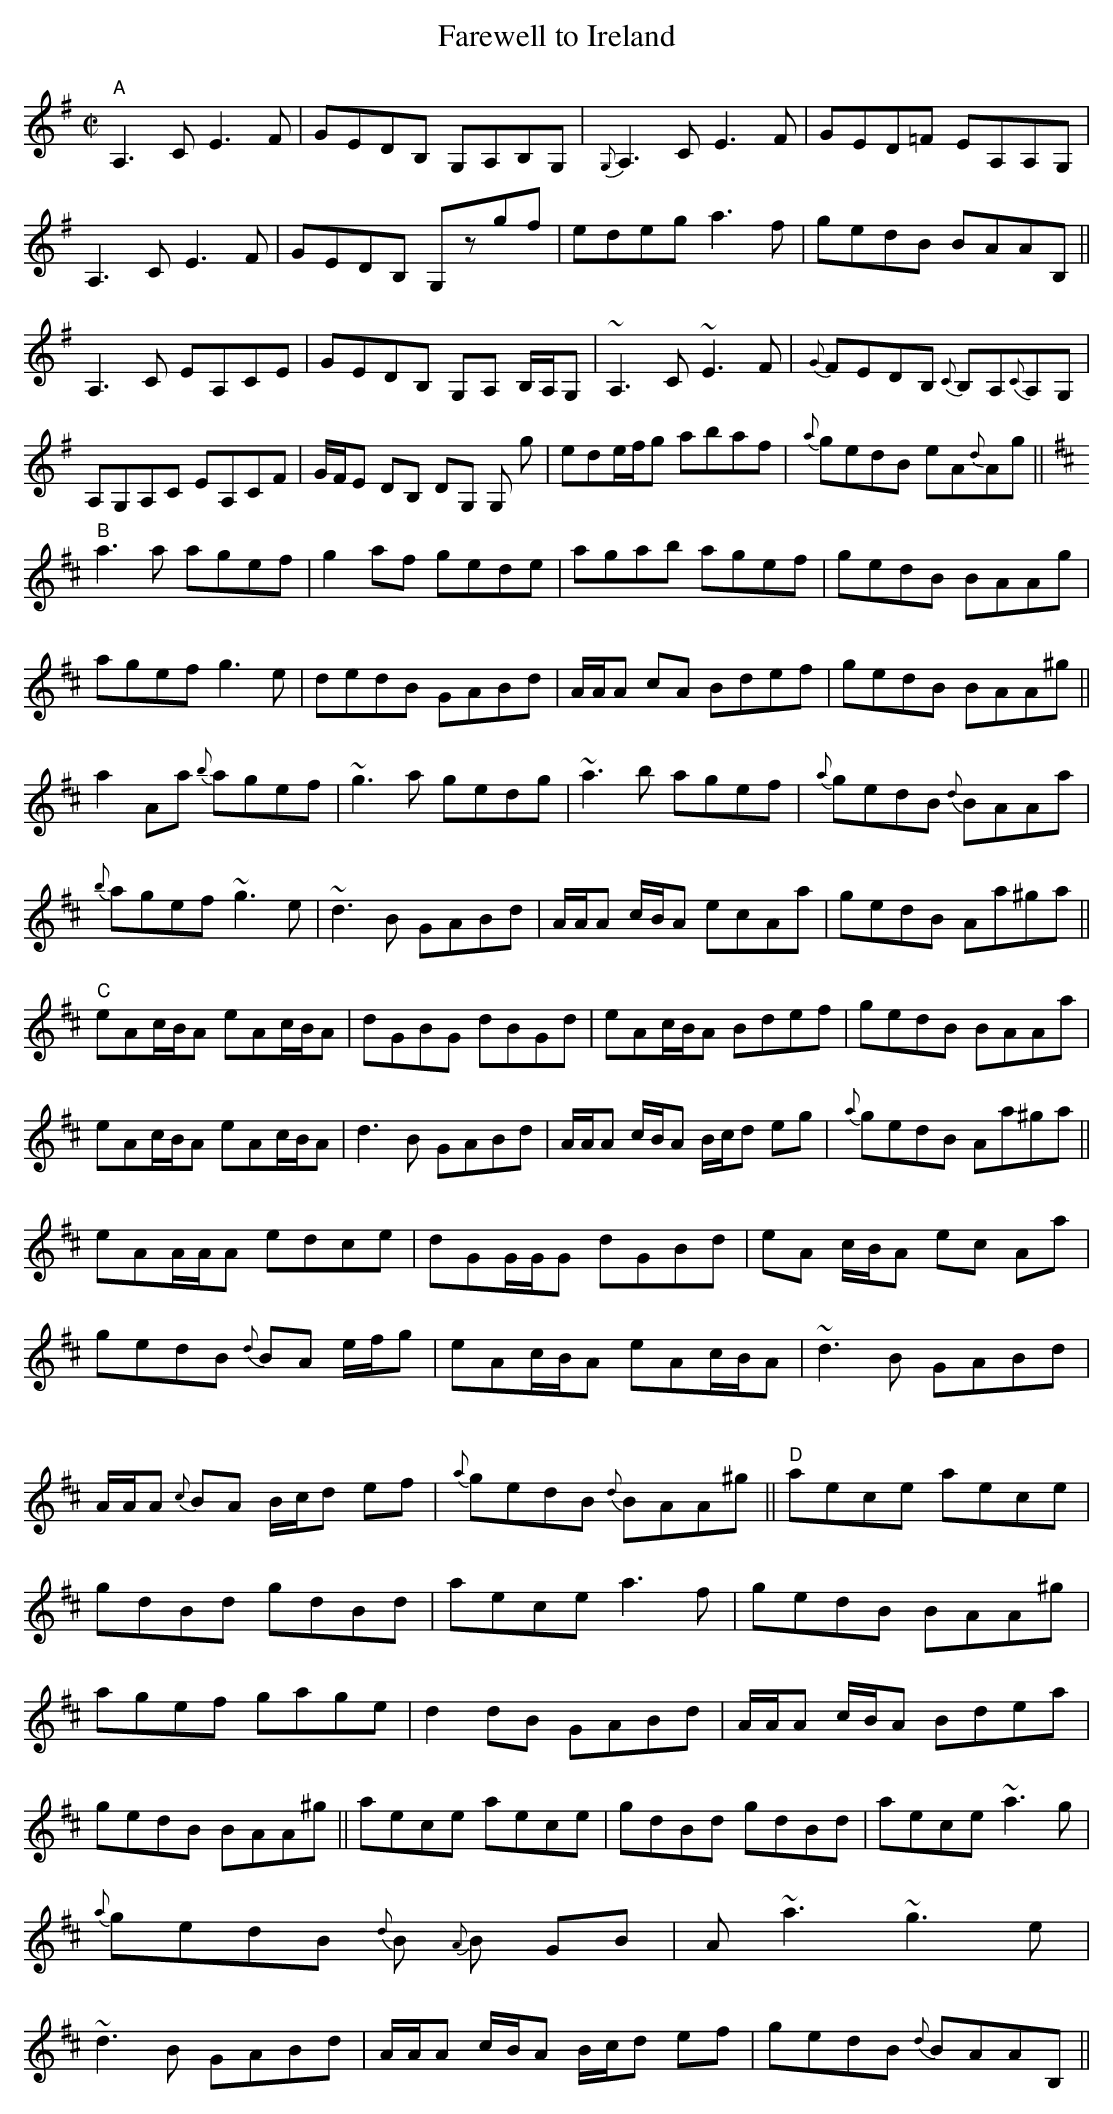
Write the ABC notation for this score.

X:1
T:Farewell to Ireland
M:C|
K:G
"A"A,3C E3F|GEDB, G,A,B,G,|{G,}A,3C E3F|GED=F EA,A,G,|\
A,3C E3F|GEDB, G,zgf|edeg a3f|gedB BAAB,||\
A,3C EA,CE|GEDB, G,A, B,/2A,/2G,|~A,3C ~E3F|{G}FEDB, {C}B,A,{C}A,G,|\
A,G,A,C EA,CF|G/2F/2E DB, DG, G, g|ede/2f/2g abaf|{a}gedB eA{d}Ag||\
K:D
"B"a3 a agef|g2af gede|agab agef|gedB BAAg|\
agef g3e|dedB GABd|A/2A/2A cA Bdef|gedB BAA^g||\
a2 Aa {b}agef|~g3a gedg|~a3b agef|{a}gedB {d}BAAa|\\
{b}agef ~g3e|~d3B GABd|A/2A/2A c/2B/2A ecAa|gedB Aa^ga||\
"C"eAc/2B/2A eAc/2B/2A|dGBG dBGd|eAc/2B/2A Bdef|gedB BAAa|\
eAc/2B/2A eAc/2B/2A|d3B GABd|A/2A/2A c/2B/2A B/2c/2d eg|\
{a}gedB Aa^ga||\
eAA/2A/2A edce|dGG/2G/2G dGBd|eA c/2B/2A ec Aa|gedB {d}BA e/2f/2g|\
eAc/2B/2A eAc/2B/2A|~d3B GABd|A/2A/2A {c}BA B/2c/2d ef|\
{a}gedB {d}BAA^g||\
"D"aece aece|gdBd gdBd|aece a3f|gedB BAA^g|\
agef gage|d2dB GABd|A/2A/2A c/2B/2A Bdea|gedB BAA^g||\
aece aece|gdBd gdBd|aece ~a3g|{a}gedB {d}B {A}B GB|\
A~a3 ~g3e|~d3B GABd|A/2A/2A c/2B/2A B/2c/2d ef|gedB {d}BAAB,||
